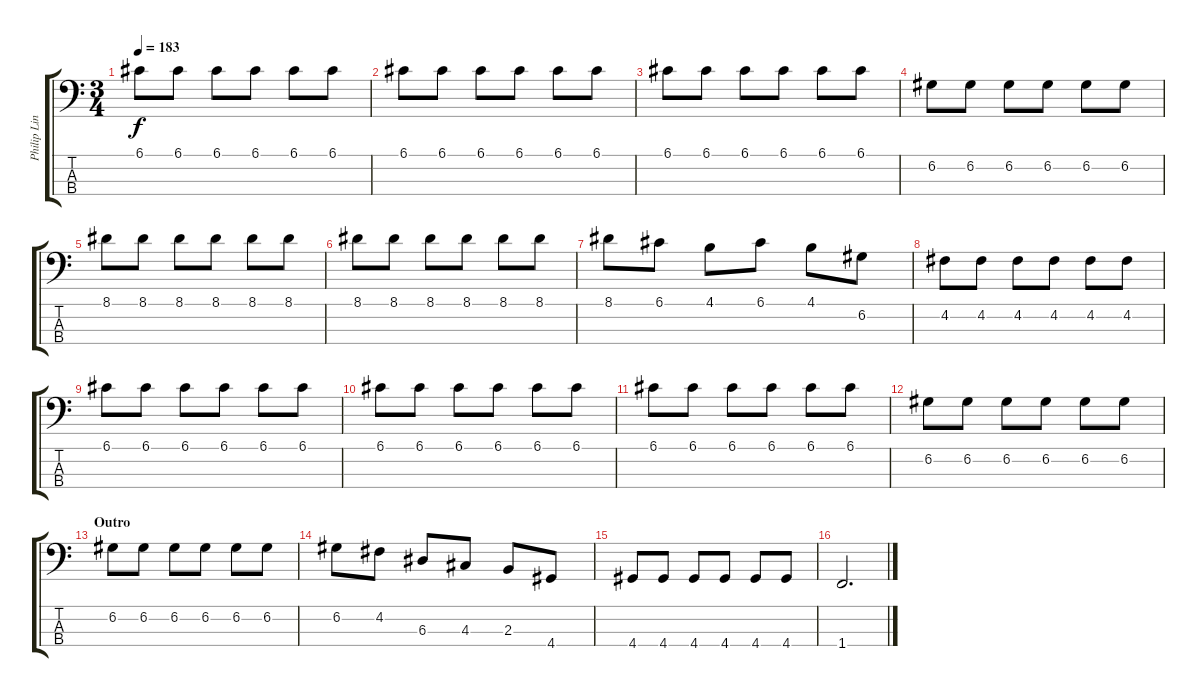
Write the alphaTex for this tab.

\track ("Philip Linnot" "Philip Lin") {instrument electricbasspick}
\staff {score tabs}
\tuning (G2 D2 A1 E1) {hide}
\ts (3 4)
\tempo 183
\clef f4
\ks c
6.1.8{dy f} 6.1.8 6.1.8 6.1.8 6.1.8 6.1.8 |
6.1.8 6.1.8 6.1.8 6.1.8 6.1.8 6.1.8 |
6.1.8 6.1.8 6.1.8 6.1.8 6.1.8 6.1.8 |
6.2.8 6.2.8 6.2.8 6.2.8 6.2.8 6.2.8 |
8.1.8 8.1.8 8.1.8 8.1.8 8.1.8 8.1.8 |
8.1.8 8.1.8 8.1.8 8.1.8 8.1.8 8.1.8 |
8.1.8 6.1.8 4.1.8 6.1.8 4.1.8 6.2.8 |
4.2.8 4.2.8 4.2.8 4.2.8 4.2.8 4.2.8 |
6.1.8 6.1.8 6.1.8 6.1.8 6.1.8 6.1.8 |
6.1.8 6.1.8 6.1.8 6.1.8 6.1.8 6.1.8 |
6.1.8 6.1.8 6.1.8 6.1.8 6.1.8 6.1.8 |
6.2.8 6.2.8 6.2.8 6.2.8 6.2.8 6.2.8 |
\section ("" "Outro")
6.2.8 6.2.8 6.2.8 6.2.8 6.2.8 6.2.8 |
6.2.8 4.2.8 6.3.8 4.3.8 2.3.8 4.4.8 |
4.4.8 4.4.8 4.4.8 4.4.8 4.4.8 4.4.8 |
1.4.2{d}
